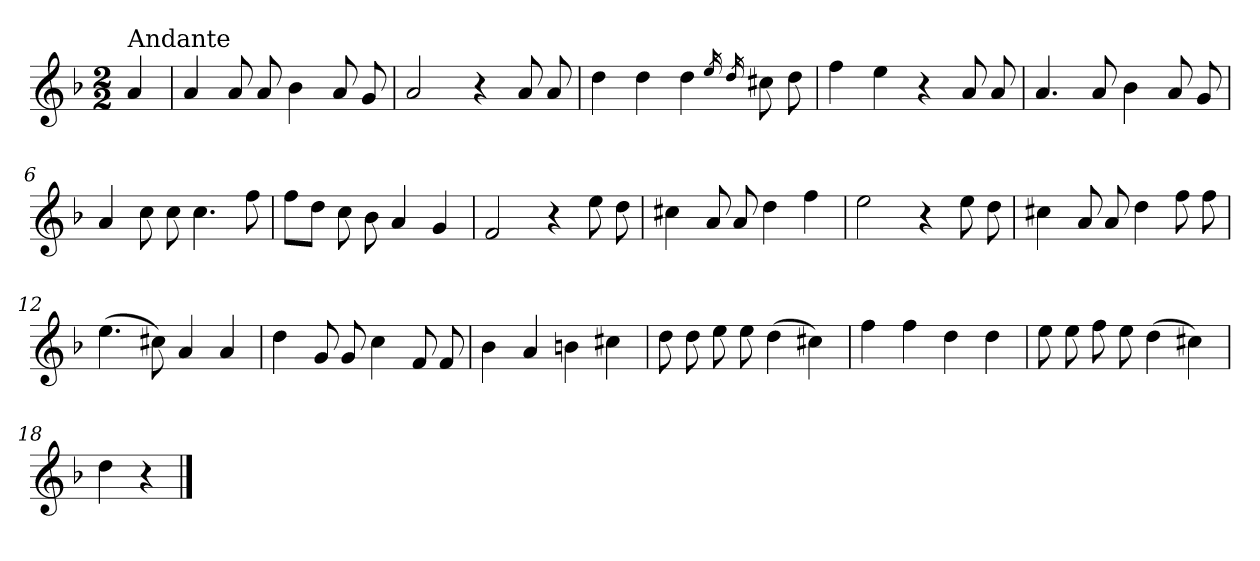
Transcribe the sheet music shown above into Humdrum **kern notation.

**kern
*part1
*staff1
*clefG2
*k[b-]
*d:
*M2/2
=
!LO:TX:a:t=Andante
4a/
=1
4a/
8a/
8a/
4b-\
8a/
8g/
=2
2a/
4r
8a/
8a/
=3
4dd\
4dd\
4dd\
16qee/
16qdd/
8cc#X\
8dd\
=4
4ff\
4ee\
4r
8a/
8a/
!!LO:LB:g=z
=5
4.a/
8a/
4b-\
8a/
8g/
=6
4a/
8cc\
8cc\
4.cc\
8ff\
=7
8ff\L
8dd\J
8cc\
8b-\
4a/
4g/
=8
2f/
4r
8ee\
8dd\
=9
4cc#X\
8a/
8a/
4dd\
4ff\
!!LO:LB:g=z
=10
2ee\
4r
8ee\
8dd\
=11
4cc#X\
8a/
8a/
4dd\
8ff\
8ff\
=12
(>4.ee\
8cc#X\)
4a/
4a/
=13
4dd\
8g/
8g/
4cc\
8f/
8f/
=14
4b-\
4a/
4bn\
4cc#X\
!!LO:LB:g=z
=15
8dd\
8dd\
8ee\
8ee\
(>4dd\
4cc#X\)
=16
4ff\
4ff\
4dd\
4dd\
=17
8ee\
8ee\
8ff\
8ee\
(>4dd\
4cc#X\)
=18
4dd\
4r
==
*-
